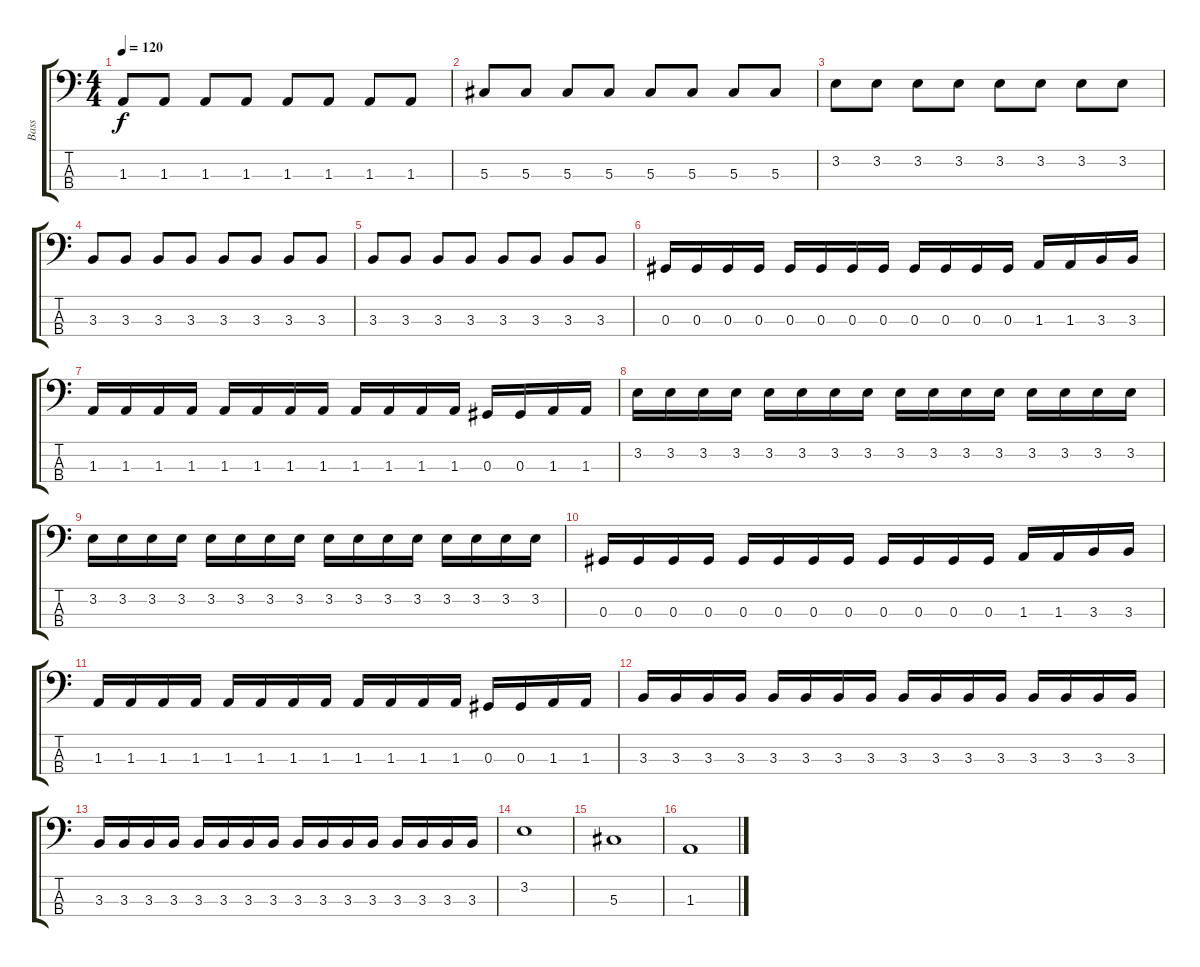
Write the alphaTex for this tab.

\track ("Bass" "Bass") {instrument electricbassfinger}
\staff {score tabs}
\tuning (Gb2 Db2 Ab1 Eb1) {hide}
\ts (4 4)
\tempo 120
\clef f4
\ks c
1.3.8{dy f} 1.3.8 1.3.8 1.3.8 1.3.8 1.3.8 1.3.8 1.3.8 |
5.3.8 5.3.8 5.3.8 5.3.8 5.3.8 5.3.8 5.3.8 5.3.8 |
3.2.8 3.2.8 3.2.8 3.2.8 3.2.8 3.2.8 3.2.8 3.2.8 |
3.3.8 3.3.8 3.3.8 3.3.8 3.3.8 3.3.8 3.3.8 3.3.8 |
3.3.8 3.3.8 3.3.8 3.3.8 3.3.8 3.3.8 3.3.8 3.3.8 |
0.3.16 0.3.16 0.3.16 0.3.16 0.3.16 0.3.16 0.3.16 0.3.16 0.3.16 0.3.16 0.3.16 0.3.16 1.3.16 1.3.16 3.3.16 3.3.16 |
1.3.16 1.3.16 1.3.16 1.3.16 1.3.16 1.3.16 1.3.16 1.3.16 1.3.16 1.3.16 1.3.16 1.3.16 0.3.16 0.3.16 1.3.16 1.3.16 |
3.2.16 3.2.16 3.2.16 3.2.16 3.2.16 3.2.16 3.2.16 3.2.16 3.2.16 3.2.16 3.2.16 3.2.16 3.2.16 3.2.16 3.2.16 3.2.16 |
3.2.16 3.2.16 3.2.16 3.2.16 3.2.16 3.2.16 3.2.16 3.2.16 3.2.16 3.2.16 3.2.16 3.2.16 3.2.16 3.2.16 3.2.16 3.2.16 |
0.3.16 0.3.16 0.3.16 0.3.16 0.3.16 0.3.16 0.3.16 0.3.16 0.3.16 0.3.16 0.3.16 0.3.16 1.3.16 1.3.16 3.3.16 3.3.16 |
1.3.16 1.3.16 1.3.16 1.3.16 1.3.16 1.3.16 1.3.16 1.3.16 1.3.16 1.3.16 1.3.16 1.3.16 0.3.16 0.3.16 1.3.16 1.3.16 |
3.3.16 3.3.16 3.3.16 3.3.16 3.3.16 3.3.16 3.3.16 3.3.16 3.3.16 3.3.16 3.3.16 3.3.16 3.3.16 3.3.16 3.3.16 3.3.16 |
3.3.16 3.3.16 3.3.16 3.3.16 3.3.16 3.3.16 3.3.16 3.3.16 3.3.16 3.3.16 3.3.16 3.3.16 3.3.16 3.3.16 3.3.16 3.3.16 |
3.2.1 |
5.3.1 |
1.3.1
